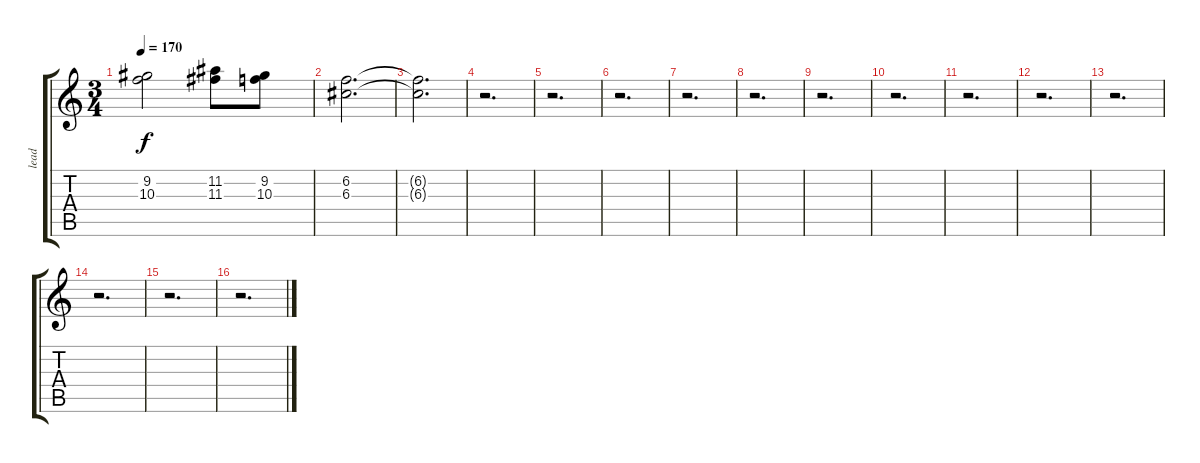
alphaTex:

\track ("lead" "lead") {instrument distortionguitar}
\staff {score tabs}
\tuning (E4 B3 G3 D3 A2 E2) {hide}
\ts (3 4)
\tempo 170
\clef g2
\ks c
(9.2 10.3).2{dy f} (11.2 11.3).8 (9.2 10.3).8 |
(6.2 6.3).2{d} |
(6.2{t} 6.3{t}).2{d} |
r.2{d} |
r.2{d} |
r.2{d} |
r.2{d} |
r.2{d} |
r.2{d} |
r.2{d} |
r.2{d} |
r.2{d} |
r.2{d} |
r.2{d} |
r.2{d} |
r.2{d}
